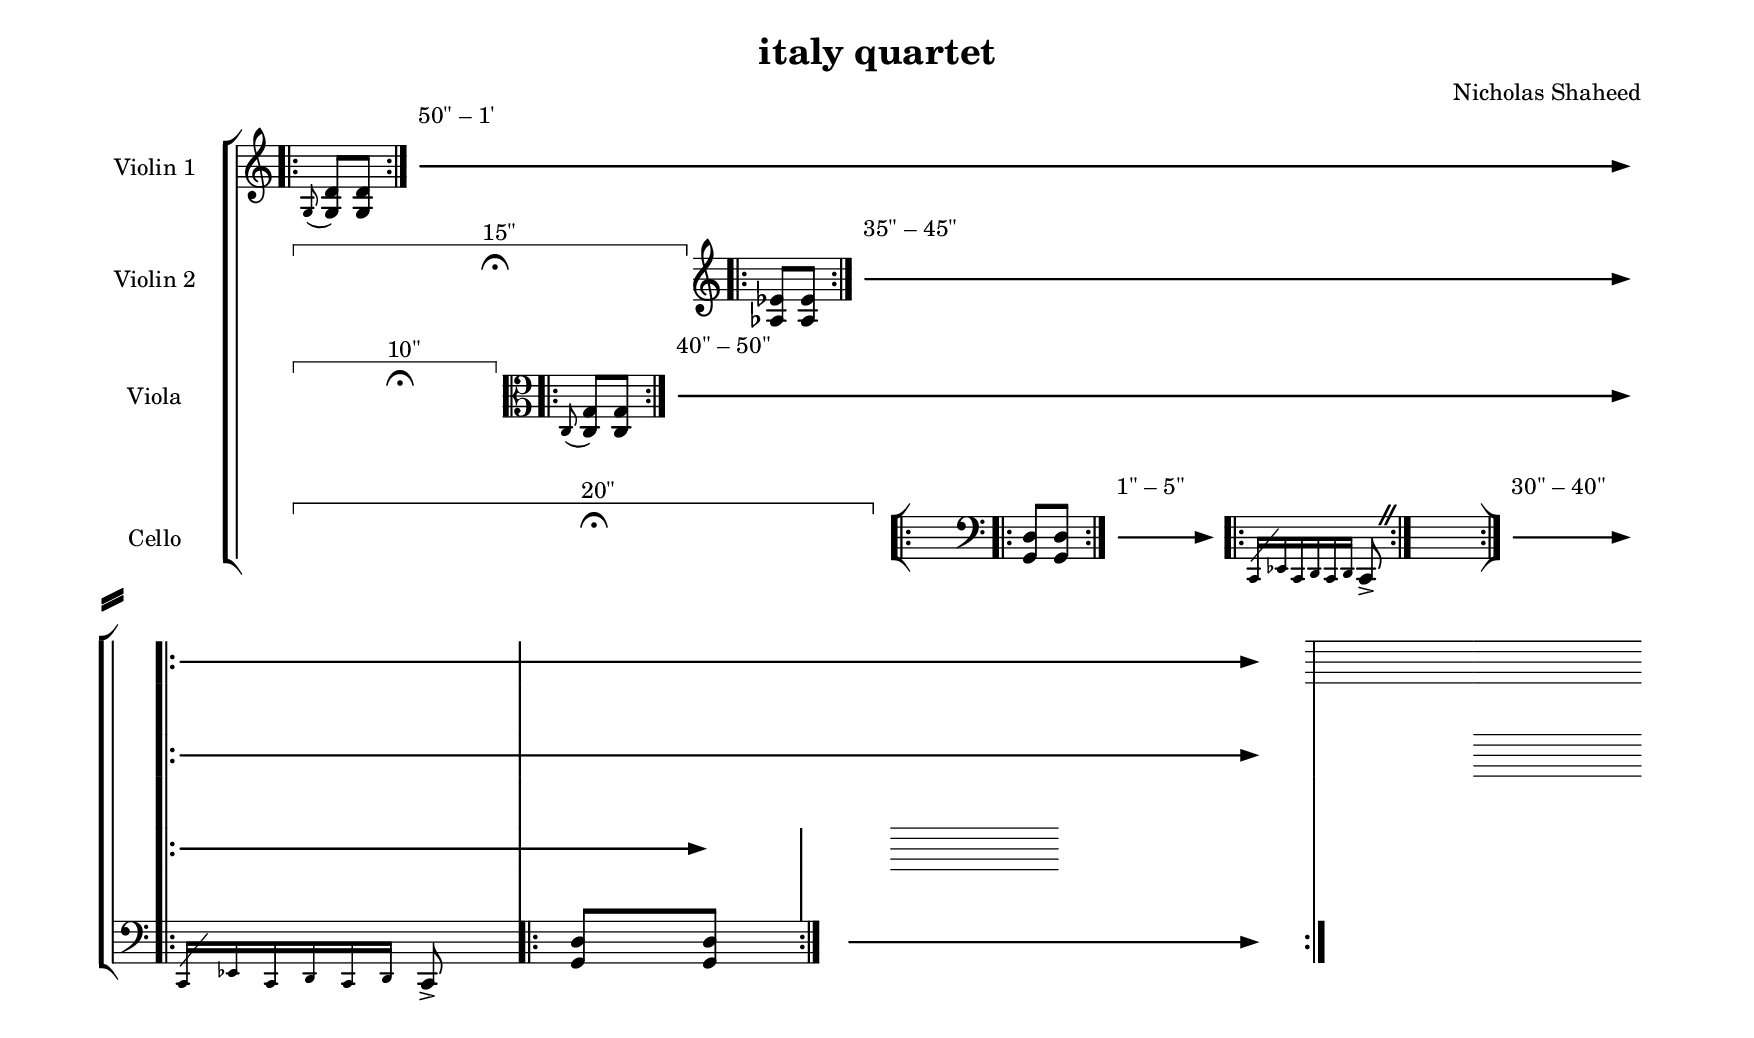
\version "2.18.2"
\language "english"
%%% "arrows.ily %%%

#(define-markup-command 
   (arrow layout props 
     type ;; "open" "close" "huron" "long" "large" "wings" "relief"
     fletching? ;; #t or #f
     axis ;; X or Y
     direction ;; RIGHT or LEFT, UP or DOWN, 
     a-length ;; any number >= #0
     boldness) ;; #0 < any number < #1
   (string? boolean? ly:dir? ly:dir? number? number?)
  "Draw arrows with variable length & boldness."
  (define fletching #t)  
  (interpret-markup layout props
    (cond 
     

 
;; "long" optimal thickness #0.07
      ((and (string=? type "long")(and (eq? axis X)(eq? direction 1)))
            (markup 
             (#:override (cons (quote filled) #t)
              (#:path boldness
               `((moveto    0.00  0.00)
                 (lineto   -1.80 -0.60)
                 ;(curveto  -2.40 -0.40 -2.35 -0.15 -2.35 -0.05)
                 ;(lineto   ,(* a-length -1) -0.05)
                 ;(lineto   ,(* a-length -1)  0.05)
                 (lineto   -1.80  0.00)
                 ;(curveto  -2.35  0.10 -2.40  0.40 -1.80  0.60)
                 ;(lineto   -2.35  0.10)
                 ;(lineto   -2.40  0.40)
                 (lineto   -1.80  0.60)
                 ;(lineto  -2.35  0.10 )
                 (lineto    0.00  0.00)
                 (closepath))))))
     
   
      
 
      
;; "large" optimal thickness #0.07
 
          
      (else (ly:error "Arrows' parameter(s) do not fit")))))


%% slashed grace notes

slash =
#(define-music-function (parser location ang stem-fraction protrusion)
   (number? number? number?)
   (remove-grace-property 'Voice 'Stem 'direction) ; necessary?
   #{
     \once \override Stem #'stencil =
     #(lambda (grob)
       (let* ((X-parent (ly:grob-parent grob X))
              (is-rest? (ly:grob? (ly:grob-object X-parent 'rest))))
         (if is-rest?
             empty-stencil
             (let* ((ang (degrees->radians ang))
                    ; We need the beam and its slope so that slash will
                    ; extend uniformly past the stem and the beam
                    (beam (ly:grob-object grob 'beam))
                    (beam-X-pos (ly:grob-property beam 'X-positions))
                    (beam-Y-pos (ly:grob-property beam 'positions))
                    (beam-slope (/ (- (cdr beam-Y-pos) (car beam-Y-pos))
                                   (- (cdr beam-X-pos) (car beam-X-pos))))
                    (beam-angle (atan beam-slope))
                    (stem-Y-ext (ly:grob-extent grob grob Y))
                    ; Stem.length is expressed in half staff-spaces
                    (stem-length (/ (ly:grob-property grob 'length) 2.0))
                    (dir (ly:grob-property grob 'direction))
                    ; if stem points up. car represents segment of stem
                    ; closest to notehead; if down, cdr does
                    (stem-ref (if (= dir 1) (car stem-Y-ext) (cdr stem-Y-ext)))
                    (stem-segment (* stem-length stem-fraction))
                    ; Where does slash cross the stem?
                    (slash-stem-Y (+ stem-ref (* dir stem-segment)))
                    ; These are values for the portion of the slash that
                    ; intersects the beamed group.
                    (dx (/ (- stem-length stem-segment)
                           (- (tan ang) (* dir beam-slope))))
                    (dy (* (tan ang) dx))
                    ; Now, we add in the wings
                    (protrusion-dx (* (cos ang) protrusion))
                    (protrusion-dy (* (sin ang) protrusion))
                    (x1 (- protrusion-dx))
                    (y1 (- slash-stem-Y (* dir protrusion-dy)))
                    (x2 (+ dx protrusion-dx))
                    (y2 (+ slash-stem-Y
                           (* dir (+ dy protrusion-dy))))
                    (th (ly:staff-symbol-line-thickness grob))
                    (stil (ly:stem::print grob)))

              (ly:stencil-add
                stil
                (make-line-stencil th x1 y1 x2 y2))))))
   #})

slashI = {
  \slash 50 0.6 1.0
}

%% Header, Footer, and Various Formatting Values

% paper
scorePaperSize = "a4landscape"

% header
ttl = "italy quartet"
cmp = "Nicholas Shaheed"
tg  = ##f

% other
beginningMult = 3
beginningLen  = 40
alen = 7
#(define (beginningArrow n) (- beginningLen (* beginningMult n)))
\defineBarLine "|-dashedSpan" #'("||" "" "!!")
\defineBarLine ".|:-end" #'("" ".|:" "")
\defineBarLine ".|:-small" #'(".|:" "" "")
\defineBarLine ":|.-small" #'(":|." "" "")
\defineBarLine ".|:-mixed" #'(".|:" "" "|")
\defineBarLine ":|.-mixed" #'(":|." "" "|")


varRest = 
#(define-music-function
  (parser location n)
  (integer?)
   make-music
      'SkipEvent
      'duration
      (ly:make-duration 3 0 n)
  )

%% %%

%% Global %%
global= {
s8*42 

% \break 

\once \omit Staff.Clef
% \stopStaff
%       \once \override Staff.BarLine.transparent = ##f 
% \startStaff

% \bar ".|:-end"
%\grace {\slashI {c16 ef c d c d} } s8


% s8 a b c d e d c b
}
%% %%

%% In-Score Functions %% 

beginning = 
#(define-music-function
  (parser location dur str)
  (integer? string?)
  #{
    <<
      %% Generates a full measure rest so the fermata/text can be placed in the center
      {
       \once \hide MultiMeasureRest
       \once \override MultiMeasureRestText #'extra-offset = #'(0 . -2.4)
       \once \override HorizontalBracket.shorten-pair = #'(-3 . 0)
       % \once \override NoteColumn #'force-hshift = #100
       % \override MultiMeasureRest   #'spacing-pair = #'(clef . staff-bar)
       
       % sets time signature to dur / 8
       #(make-music
        'TimeSignatureMusic
        'beat-structure
        '()
        'denominator
        8
        'numerator
        dur)
       
       % generates full measure rest that have a fermatamarkup and str above it
      #(make-music
        'MultiMeasureRestMusic
        'duration
        (ly:make-duration 3 0 dur)
        'articulations
        (list (make-music
                'MultiMeasureTextEvent
                'tweaks
                (list (cons (quote outside-staff-priority) 40)
                      (cons (quote outside-staff-padding) 0))
                'text
                (markup #:fermata))
              (make-music
                'MultiMeasureTextEvent
                'direction
                1
                'text
                (markup
                    #:line
                    (#:hspace 0.7
                    (#:center-column
                    (#:vspace -1.3 #:halign 20 #:simple str)))))))
      }
      %% generates rests needed to make a group (hoizontal bracket)
      {
        \hide Rest
        
        %% Makes the \startGroup rests
       #(make-music
          'RestEvent
          'articulations
          (list (make-music
                  'NoteGroupingEvent
                  'span-direction
                  -1))
          'duration
          (ly:make-duration 3 0 (- dur 1)))
       
       %% Makes the \stopGroup rest
       #(make-music
          'RestEvent
          'articulations
          (list (make-music
                  'NoteGroupingEvent
                  'span-direction
                  1))
          'duration
          (ly:make-duration 3 0 1))
      }
    >>
  #}
)

% \stopStaff and \startStaff are for changing staff properties, not turning the staff off,
% The StaffSymbol and Barline Transparencies are for that
invs = 
#(define-music-function
    (parser location)
    ()
    #{
      \stopStaff
      \override Staff.StaffSymbol.transparent = ##t
      \override Staff.BarLine.transparent = ##t 
%       \override Staff.Clef.transparent = ##t
      
      \startStaff

    #}
    
 )

% make the barline and staffsymbol visible again
notinvs = 
#(define-music-function
    (parser location)
    ()
    #{
      \stopStaff
      \override Staff.StaffSymbol.transparent = ##f
      \override Staff.BarLine.transparent = ##f 
      \startStaff
    #}
    
 )



% turns transparencies off if needed
startstaff = 
#(define-music-function
  (parser location end)
  (boolean?)
  (if end
    #{
      \notinvs
    #}
    #{
      
    #}
  )
)

% hides bar line and makes an arrow
% arrow :: length -> timeStr -> endofstaff?
arrow = 
#(define-music-function
  (parser location dur str end)
  (integer? string? boolean?)
  #{
      % Set up text spanner to display arrow
      \override TextSpanner.bound-details.left.stencil-align-dir-y = #CENTER
      \override TextSpanner.style = #'line
      % put in in the middle of the staff
      % TODO: get height of staff and use that?
      \override TextSpanner.extra-offset = #'(0 . -3.1)
      \override TextSpanner.bound-details.right.text = \markup { 
        \column {
        \scale #'( 1 . 1)
        \arrow #"long" ##f #X #UP #1 #0.0
        }
      }
      \override TextSpanner.thickness = #2   
       
      % in order to keep the right hand barline to appear, need to \stopStaff, put a small 
      % hidden rest, and \startStaff
      
      % after that, use invis (it does page breaks with the staff bracket) for the the bulk
      % of the spacing
      \stopStaff 
      
      \override Staff.Clef.transparent = ##f
      
    <<
      {
       % sets time signature to dur / 8
       #(make-music
        'TimeSignatureMusic
        'beat-structure
        '()
        'denominator
        8
        'numerator
        dur)


      % invisible rests of length tail that start text span
      #(make-music
        'SequentialMusic
        'elements
        (list (make-music
                'SkipEvent
                'articulations
                (list (make-music
                        'TextSpanEvent
                        'span-direction
                        -1)
                       (make-music
                        'TextScriptEvent
                        'direction
                        1
                        'text
                        (markup #:line (#:left-align str))
                        )                  
                  )
                'duration
                (ly:make-duration 3 0 1)
                )
        )
      )
      
      \startStaff
      
      \invs
      \override Staff.BarLine.transparent = ##f

      % invisible rests of length head
      #(make-music
        'SkipEvent
        'duration
        (ly:make-duration 3 0 (- dur 2)))
      
      \override Score.BarLine.stencil = ##f 
      
      \stopStaff
      \override Staff.Clef.transparent = ##f
      \startStaff
      
      % invisible rest of length tail that end text spanner
      #(make-music
        'SequentialMusic
        'elements
        (list (make-music
                'SkipEvent
                'articulations
                (list (make-music
                        'TextSpanEvent
                        'span-direction
                        1)
                       )
                'duration
                (ly:make-duration 3 0 1)
              )
        )
      )
      
      }
    >>
      
      \startstaff #end
            
      \revert TextSpanner.bound-details.left.stencil-align-dir-y
      \revert TextSpanner.style
      \revert TextSpanner.extra-offset
      \revert TextSpanner.bound-details.right.text
      
      \revert Score.BarLine.stencil       
  #}
  )

arrowGrace = 
#(define-music-function
  (parser location dur str end)
  (integer? string? boolean?)
  #{
      % Set up text spanner to display arrow
      \override TextSpanner.bound-details.left.stencil-align-dir-y = #CENTER
      \override TextSpanner.style = #'line
      % put in in the middle of the staff
      % TODO: get height of staff and use that?
      \override TextSpanner.extra-offset = #'(0 . -3.1)
      \override TextSpanner.bound-details.right.text = \markup { 
        \column {
        \scale #'( 1 . 1)
        \arrow #"long" ##f #X #UP #1 #0.0
        }
      }
      \override TextSpanner.thickness = #2   
       
      % in order to keep the right hand barline to appear, need to \stopStaff, put a small 
      % hidden rest, and \startStaff
      
      % after that, use invis (it does page breaks with the staff bracket) for the the bulk
      % of the spacing
      %\stopStaff 
      
      \override Staff.Clef.transparent = ##f
      
    <<
      {
       % sets time signature to dur / 8
       #(make-music
        'TimeSignatureMusic
        'beat-structure
        '()
        'denominator
        8
        'numerator
        dur)


      % crappy hack that puts the \startTextSpanner in the grace notes
      \grace { 
      #(make-music
        'SequentialMusic
        'elements
        (list (make-music
                'SkipEvent
                'articulations
                (list (make-music
                        'TextSpanEvent
                        'span-direction
                        -1)
                       (make-music
                        'TextScriptEvent
                        'direction
                        1
                        'text
                        (markup #:line (#:left-align str))
                        )                  
                  )
                'duration
                (ly:make-duration 4 0 1)
                )
        )
      )
      s16 s s s s
      }
%       
      #(make-music
        'SkipEvent
        'duration
        (ly:make-duration 3 0 1)
        )
      
      %\startStaff
      
      % \invs

      % invisible rests of length head
      #(make-music
        'SkipEvent
        'duration
        (ly:make-duration 3 0 (- dur 2)))
      
      \override Score.BarLine.stencil = ##f 
      
      \stopStaff
      \override Staff.Clef.transparent = ##f
      \startStaff
      
      % invisible rest of length tail that end text spanner
      #(make-music
        'SequentialMusic
        'elements
        (list (make-music
                'SkipEvent
                'articulations
                (list (make-music
                        'TextSpanEvent
                        'span-direction
                        1)
                       )
                'duration
                (ly:make-duration 3 0 1)
              )
        )
      )
      
      }
    >>
      
      \startstaff #end
            
      \revert TextSpanner.bound-details.left.stencil-align-dir-y
      \revert TextSpanner.style
      \revert TextSpanner.extra-offset
      \revert TextSpanner.bound-details.right.text
      
      \revert Score.BarLine.stencil       
  #}
  )

% display blank space for the given duration
blank = 
#(define-music-function
  (parser location dur)
  (ly:duration?)
  #{
      \stopStaff
      \override Score.BarLine.stencil = ##f 
            
      #(make-music
        'SkipEvent
        'duration
         dur
        )      
      
      \startStaff     
      \revert Score.BarLine.stencil       
  #}
  )

asect =
{
  \once \omit Staff.Clef
  \once \override Staff.BarLine.transparent = ##f
  \bar ".|:-end"
  \grace {s16 s s s s s}
  s8 \bar "|" s8 s8
}

violinOne = \new Voice \relative c'' {
  \set Staff.instrumentName = #"Violin 1 "
  
  \override Staff.TimeSignature #'stencil = ##f 
  \time 1/4
  
  
  \bar ".|:"
    \appoggiatura g,8 <g d'>8 <g d'>8
  \bar ":|."
  
  \arrow \beginningLen "50\" – 1'" ##f
  
  <<
    \asect
    \arrowGrace 7 "" ##f
  >>
  
  \notinvs
  s8
  \notinvs
  s8
}

violinTwo = \new Voice \relative c'' {
  \set Staff.instrumentName = #"Violin 2 " 
  
  \override Staff.TimeSignature #'stencil = ##f 
  \time 1/8  
  
  \once \omit Staff.Clef
  
  \invs

  \grace s8
  
  \beginning #(* beginningMult 3) "15\""

  \notinvs
  
  \once \override Staff.Clef #'font-size = 2
  \clef treble

  
  \time 1/4
  \bar ".|:"
    \grace s8 <af, ef'>8 <af ef'>8
  \bar ":|."  
  
  \arrow #(beginningArrow 3) "35\" – 45\"" ##f
  
  <<
    \asect
    \arrowGrace 7 "" ##f
  >>  
  s8
  \notinvs
  s8
  
  
}


viola = \new Voice \relative c' {
  \set Staff.instrumentName = #"Viola "
  
  \override Staff.TimeSignature #'stencil = ##f 
  \time 4/4
  
  \once \omit Staff.Clef
  
  \invs
  
  \grace s8 


  \beginning #(* beginningMult 2) "10\""

  \notinvs
  
  \once \override Staff.Clef #'font-size = 2
  \clef alto
  
  \time 1/4
  \bar ".|:"
    \appoggiatura c,8 <c g'>8 <c g'>8
  \bar ":|."
  
  \arrow #(beginningArrow 2) "40\" – 50\"" ##f

  <<
    \asect
    \arrowGrace 3 "" ##f
    {s8 s8 s8}
  >>
  
  s8
  \notinvs
  s8
  
  % a4 b c

}


  

cello = \new Voice
\relative c' {
  \set Staff.instrumentName = #"Cello "
  
  \override BreathingSign.text = \markup {
    \musicglyph #"scripts.caesura.straight"
  }
  
  \override Staff.TimeSignature #'stencil = ##f 
  %\time 2/8
  
  \once \omit Staff.Clef
  
  \invs
  
  \grace s8
  
  \beginning #(* beginningMult 4) "20\""
  
  \notinvs
  
  \bar "[|:"
  \time 1/8
  s8
  \time 1/4
  
  \once \override Staff.Clef #'font-size = 2
  \clef bass
  
  \bar ".|:"
    \time 1/4
    <g, d'>8 <g d'>8
  \bar ":|."
  
  \time 1/8
  
  \arrow 8 "1\" – 5\"" ##t
  
  \bar ".|:"
    \time 1/8
    \grace {\slashI {c,16 ef c d c d} } 
    c8->\breathe
  \bar ":|."
  
  \time 1/4
  s4
  \bar ":|]"
  
  \arrow #(- (beginningArrow 4) 12) "30\" – 40\"" ##f
  
  %\notinvs
  
  %\time 1/8
  \undo \omit Staff.Clef
  \notinvs
%   s8 \notinvs
  %\notinvs
%   \bar "[|:"
%     \override Staff.Clef.full-size-change = ##t
%     \set Staff.forceClef = ##t 
    % \break
    \break
    \bar ".|:-end"

    \time 1/8
    \clef bass
    \grace {\slashI {c16 ef c d c d} } 
    %\grace { \slashI {c16} }
    c8->  
    
    \bar ".|:-mixed"
      \time 1/4
      <g' d'>8 <g d'>8
    \bar ":|.-small"
    
    \arrow #(- alen 3) "" ##f
    \bar ":|."
  
  
}


\paper {
  #(set-paper-size scorePaperSize)
  
  system-separator-markup = \slashSeparator
  
  margin = .75\in 
  left-margin = \margin
  right-margin = \margin
  top-margin = .5\in
  bottom-margin = \margin
}

\header {
  title = \ttl
  composer = \cmp
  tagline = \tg
}

\score {
  
  \new StaffGroup <<
%     \override StaffGroup.SystemStartBracket.collapse-height = #5
%     \override Score.SystemStartBar.collapse-height = #5
    \new Staff << \global \violinOne >>
    \new Staff << \global \violinTwo >>
    \new Staff << \global \viola >>
    \new Staff << \global \cello >>
  >>
  \layout {
    \context {
    \Score
    \remove "Timing_translator"
    % \remove "Default_bar_line_engraver"
    
  }
  \context {
    \Staff
    \consists "Timing_translator"
    \consists "Default_bar_line_engraver"
    \remove "Forbid_line_break_engraver"
    

  }
  \context {
    \StaffGroup
    systemStartDelimiter = #'SystemStartBracket	
    \override SystemStartBracket.collapse-height = #0.0
    %\override SystemStartSquare.X-offset = #-15 
  }
  \context {
    \Voice
    \consists "Horizontal_bracket_engraver"
    \override HorizontalBracket.bracket-flare = #'(0 . 0)
    \override HorizontalBracket.direction = #UP
  }
  }
  % \midi { }
}
